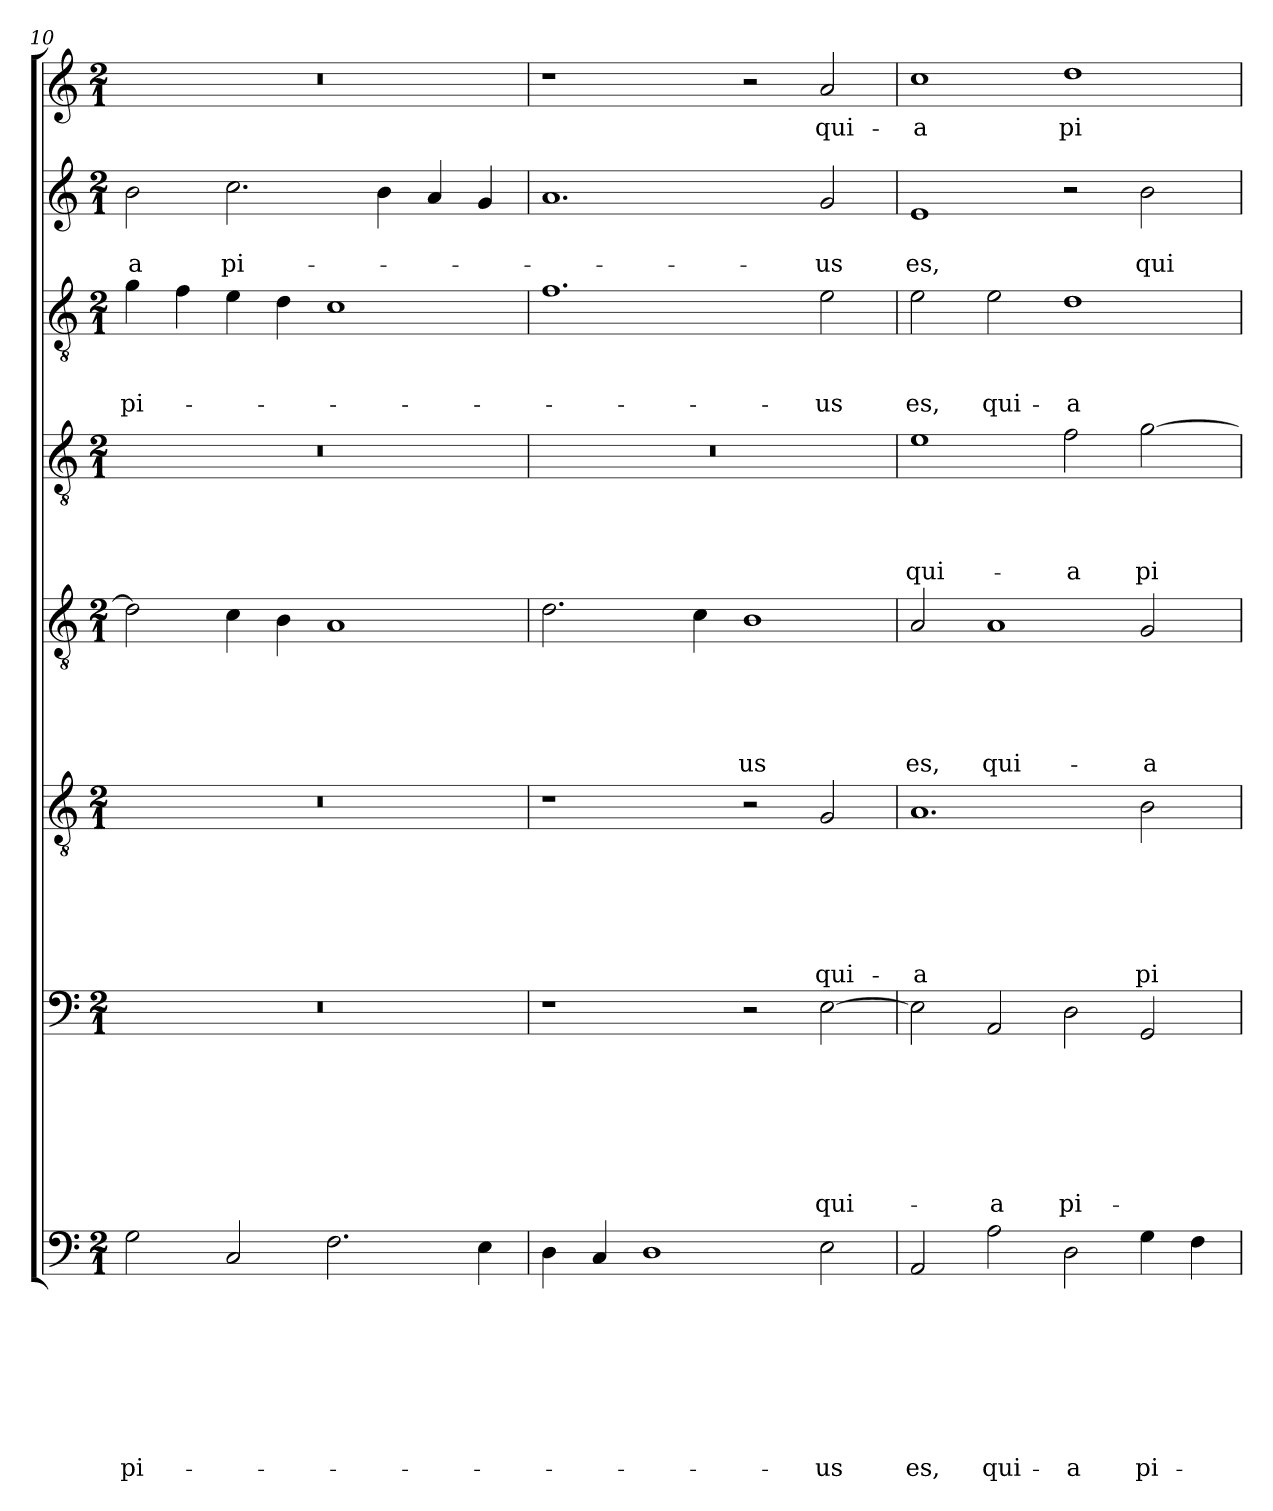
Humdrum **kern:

**kern	**text	**text	**text	**text	**text	**text	**text	**text	**kern	**text	**text	**text	**text	**text	**text	**text	**kern	**text	**text	**text	**text	**text	**text	**kern	**text	**text	**text	**text	**text	**kern	**text	**text	**text	**text	**kern	**text	**text	**text	**kern	**text	**text	**kern	**text
*part8	*part8	*part8	*part8	*part8	*part8	*part8	*part8	*part8	*part7	*part7	*part7	*part7	*part7	*part7	*part7	*part7	*part6	*part6	*part6	*part6	*part6	*part6	*part6	*part5	*part5	*part5	*part5	*part5	*part5	*part4	*part4	*part4	*part4	*part4	*part3	*part3	*part3	*part3	*part2	*part2	*part2	*part1	*part1
*staff8	*staff8	*staff8	*staff8	*staff8	*staff8	*staff8	*staff8	*staff8	*staff7	*staff7	*staff7	*staff7	*staff7	*staff7	*staff7	*staff7	*staff6	*staff6	*staff6	*staff6	*staff6	*staff6	*staff6	*staff5	*staff5	*staff5	*staff5	*staff5	*staff5	*staff4	*staff4	*staff4	*staff4	*staff4	*staff3	*staff3	*staff3	*staff3	*staff2	*staff2	*staff2	*staff1	*staff1
*clefF4	*	*	*	*	*	*	*	*	*clefF4	*	*	*	*	*	*	*	*clefGv2	*	*	*	*	*	*	*clefGv2	*	*	*	*	*	*clefGv2	*	*	*	*	*clefGv2	*	*	*	*clefG2	*	*	*clefG2	*
*k[]	*	*	*	*	*	*	*	*	*k[]	*	*	*	*	*	*	*	*k[]	*	*	*	*	*	*	*k[]	*	*	*	*	*	*k[]	*	*	*	*	*k[]	*	*	*	*k[]	*	*	*k[]	*
*C:	*	*	*	*	*	*	*	*	*C:	*	*	*	*	*	*	*	*C:	*	*	*	*	*	*	*C:	*	*	*	*	*	*C:	*	*	*	*	*C:	*	*	*	*C:	*	*	*C:	*
*M2/1	*	*	*	*	*	*	*	*	*M2/1	*	*	*	*	*	*	*	*M2/1	*	*	*	*	*	*	*M2/1	*	*	*	*	*	*M2/1	*	*	*	*	*M2/1	*	*	*	*M2/1	*	*	*M2/1	*
=10	=10	=10	=10	=10	=10	=10	=10	=10	=10	=10	=10	=10	=10	=10	=10	=10	=10	=10	=10	=10	=10	=10	=10	=10	=10	=10	=10	=10	=10	=10	=10	=10	=10	=10	=10	=10	=10	=10	=10	=10	=10	=10	=10
!	!	!	!	!	!	!	!	!LO:LY:b	!	!	!	!	!	!	!	!	!	!	!	!	!	!	!	!	!	!	!	!	!	!	!	!	!	!	!	!	!	!LO:LY:b	!	!	!LO:LY:b	!	!
2G\	.	.	.	.	.	.	.	pi-	0r	.	.	.	.	.	.	.	0r	.	.	.	.	.	.	2d\]	.	.	.	.	.	0r	.	.	.	.	4g\	.	.	pi-	2b\	.	-a	0r	.
.	.	.	.	.	.	.	.	.	.	.	.	.	.	.	.	.	.	.	.	.	.	.	.	.	.	.	.	.	.	.	.	.	.	.	4f\	.	.	.	.	.	.	.	.
!	!	!	!	!	!	!	!	!	!	!	!	!	!	!	!	!	!	!	!	!	!	!	!	!	!	!	!	!	!	!	!	!	!	!	!	!	!	!	!	!	!LO:LY:b	!	!
2C/	.	.	.	.	.	.	.	.	.	.	.	.	.	.	.	.	.	.	.	.	.	.	.	4c\	.	.	.	.	.	.	.	.	.	.	4e\	.	.	.	2.cc\	.	pi-	.	.
.	.	.	.	.	.	.	.	.	.	.	.	.	.	.	.	.	.	.	.	.	.	.	.	4B\	.	.	.	.	.	.	.	.	.	.	4d\	.	.	.	.	.	.	.	.
2.F\	.	.	.	.	.	.	.	.	.	.	.	.	.	.	.	.	.	.	.	.	.	.	.	1A	.	.	.	.	.	.	.	.	.	.	1c	.	.	.	.	.	.	.	.
.	.	.	.	.	.	.	.	.	.	.	.	.	.	.	.	.	.	.	.	.	.	.	.	.	.	.	.	.	.	.	.	.	.	.	.	.	.	.	4b\	.	.	.	.
.	.	.	.	.	.	.	.	.	.	.	.	.	.	.	.	.	.	.	.	.	.	.	.	.	.	.	.	.	.	.	.	.	.	.	.	.	.	.	4a/	.	.	.	.
4E\	.	.	.	.	.	.	.	.	.	.	.	.	.	.	.	.	.	.	.	.	.	.	.	.	.	.	.	.	.	.	.	.	.	.	.	.	.	.	4g/	.	.	.	.
=11	=11	=11	=11	=11	=11	=11	=11	=11	=11	=11	=11	=11	=11	=11	=11	=11	=11	=11	=11	=11	=11	=11	=11	=11	=11	=11	=11	=11	=11	=11	=11	=11	=11	=11	=11	=11	=11	=11	=11	=11	=11	=11	=11
4D\	.	.	.	.	.	.	.	.	1r	.	.	.	.	.	.	.	1r	.	.	.	.	.	.	2.d\	.	.	.	.	.	0r	.	.	.	.	1.f	.	.	.	1.a	.	.	1r	.
4C/	.	.	.	.	.	.	.	.	.	.	.	.	.	.	.	.	.	.	.	.	.	.	.	.	.	.	.	.	.	.	.	.	.	.	.	.	.	.	.	.	.	.	.
1D	.	.	.	.	.	.	.	.	.	.	.	.	.	.	.	.	.	.	.	.	.	.	.	.	.	.	.	.	.	.	.	.	.	.	.	.	.	.	.	.	.	.	.
.	.	.	.	.	.	.	.	.	.	.	.	.	.	.	.	.	.	.	.	.	.	.	.	4c\	.	.	.	.	.	.	.	.	.	.	.	.	.	.	.	.	.	.	.
!	!	!	!	!	!	!	!	!	!	!	!	!	!	!	!	!	!	!	!	!	!	!	!	!	!	!	!	!	!LO:LY:b	!	!	!	!	!	!	!	!	!	!	!	!	!	!
.	.	.	.	.	.	.	.	.	2r	.	.	.	.	.	.	.	2r	.	.	.	.	.	.	1B	.	.	.	.	-us	.	.	.	.	.	.	.	.	.	.	.	.	2r	.
!	!	!	!	!	!	!	!	!LO:LY:b	!	!	!	!	!	!	!	!LO:LY:b	!	!	!	!	!	!	!LO:LY:b	!	!	!	!	!	!	!	!	!	!	!	!	!	!	!LO:LY:b	!	!	!LO:LY:b	!	!LO:LY:b
2E\	.	.	.	.	.	.	.	-us	[2E\	.	.	.	.	.	.	qui-	2G/	.	.	.	.	.	qui-	.	.	.	.	.	.	.	.	.	.	.	2e\	.	.	-us	2g/	.	-us	2a/	qui-
!!LO:PB:g=z
=12	=12	=12	=12	=12	=12	=12	=12	=12	=12	=12	=12	=12	=12	=12	=12	=12	=12	=12	=12	=12	=12	=12	=12	=12	=12	=12	=12	=12	=12	=12	=12	=12	=12	=12	=12	=12	=12	=12	=12	=12	=12	=12	=12
!	!	!	!	!	!	!	!	!LO:LY:b	!	!	!	!	!	!	!	!	!	!	!	!	!	!	!LO:LY:b	!	!	!	!	!	!LO:LY:b	!	!	!	!	!LO:LY:b	!	!	!	!LO:LY:b	!	!	!LO:LY:b	!	!LO:LY:b
2AA/	.	.	.	.	.	.	.	es,	2E\]	.	.	.	.	.	.	.	1.A	.	.	.	.	.	-a	2A/	.	.	.	.	es,	1e	.	.	.	qui-	2e\	.	.	es,	1e	.	es,	1cc	-a
!	!	!	!	!	!	!	!	!LO:LY:b	!	!	!	!	!	!	!	!LO:LY:b	!	!	!	!	!	!	!	!	!	!	!	!	!LO:LY:b	!	!	!	!	!	!	!	!	!LO:LY:b	!	!	!	!	!
2A\	.	.	.	.	.	.	.	qui-	2AA/	.	.	.	.	.	.	-a	.	.	.	.	.	.	.	1A	.	.	.	.	qui-	.	.	.	.	.	2e\	.	.	qui-	.	.	.	.	.
!	!	!	!	!	!	!	!	!LO:LY:b	!	!	!	!	!	!	!	!LO:LY:b	!	!	!	!	!	!	!	!	!	!	!	!	!	!	!	!	!	!LO:LY:b	!	!	!	!LO:LY:b	!	!	!	!	!LO:LY:b
2D\	.	.	.	.	.	.	.	-a	2D\	.	.	.	.	.	.	pi-	.	.	.	.	.	.	.	.	.	.	.	.	.	2f\	.	.	.	-a	1d	.	.	-a	2r	.	.	1dd	pi-
!	!	!	!	!	!	!	!	!LO:LY:b	!	!	!	!	!	!	!	!	!	!	!	!	!	!	!LO:LY:b	!	!	!	!	!	!LO:LY:b	!	!	!	!	!LO:LY:b	!	!	!	!	!	!	!LO:LY:b	!	!
4G\	.	.	.	.	.	.	.	pi-	2GG/	.	.	.	.	.	.	.	2B\	.	.	.	.	.	pi-	2G/	.	.	.	.	-a	[2g\	.	.	.	pi-	.	.	.	.	2b\	.	qui-	.	.
4F\	.	.	.	.	.	.	.	.	.	.	.	.	.	.	.	.	.	.	.	.	.	.	.	.	.	.	.	.	.	.	.	.	.	.	.	.	.	.	.	.	.	.	.
=	=	=	=	=	=	=	=	=	=	=	=	=	=	=	=	=	=	=	=	=	=	=	=	=	=	=	=	=	=	=	=	=	=	=	=	=	=	=	=	=	=	=	=
*-	*-	*-	*-	*-	*-	*-	*-	*-	*-	*-	*-	*-	*-	*-	*-	*-	*-	*-	*-	*-	*-	*-	*-	*-	*-	*-	*-	*-	*-	*-	*-	*-	*-	*-	*-	*-	*-	*-	*-	*-	*-	*-	*-
